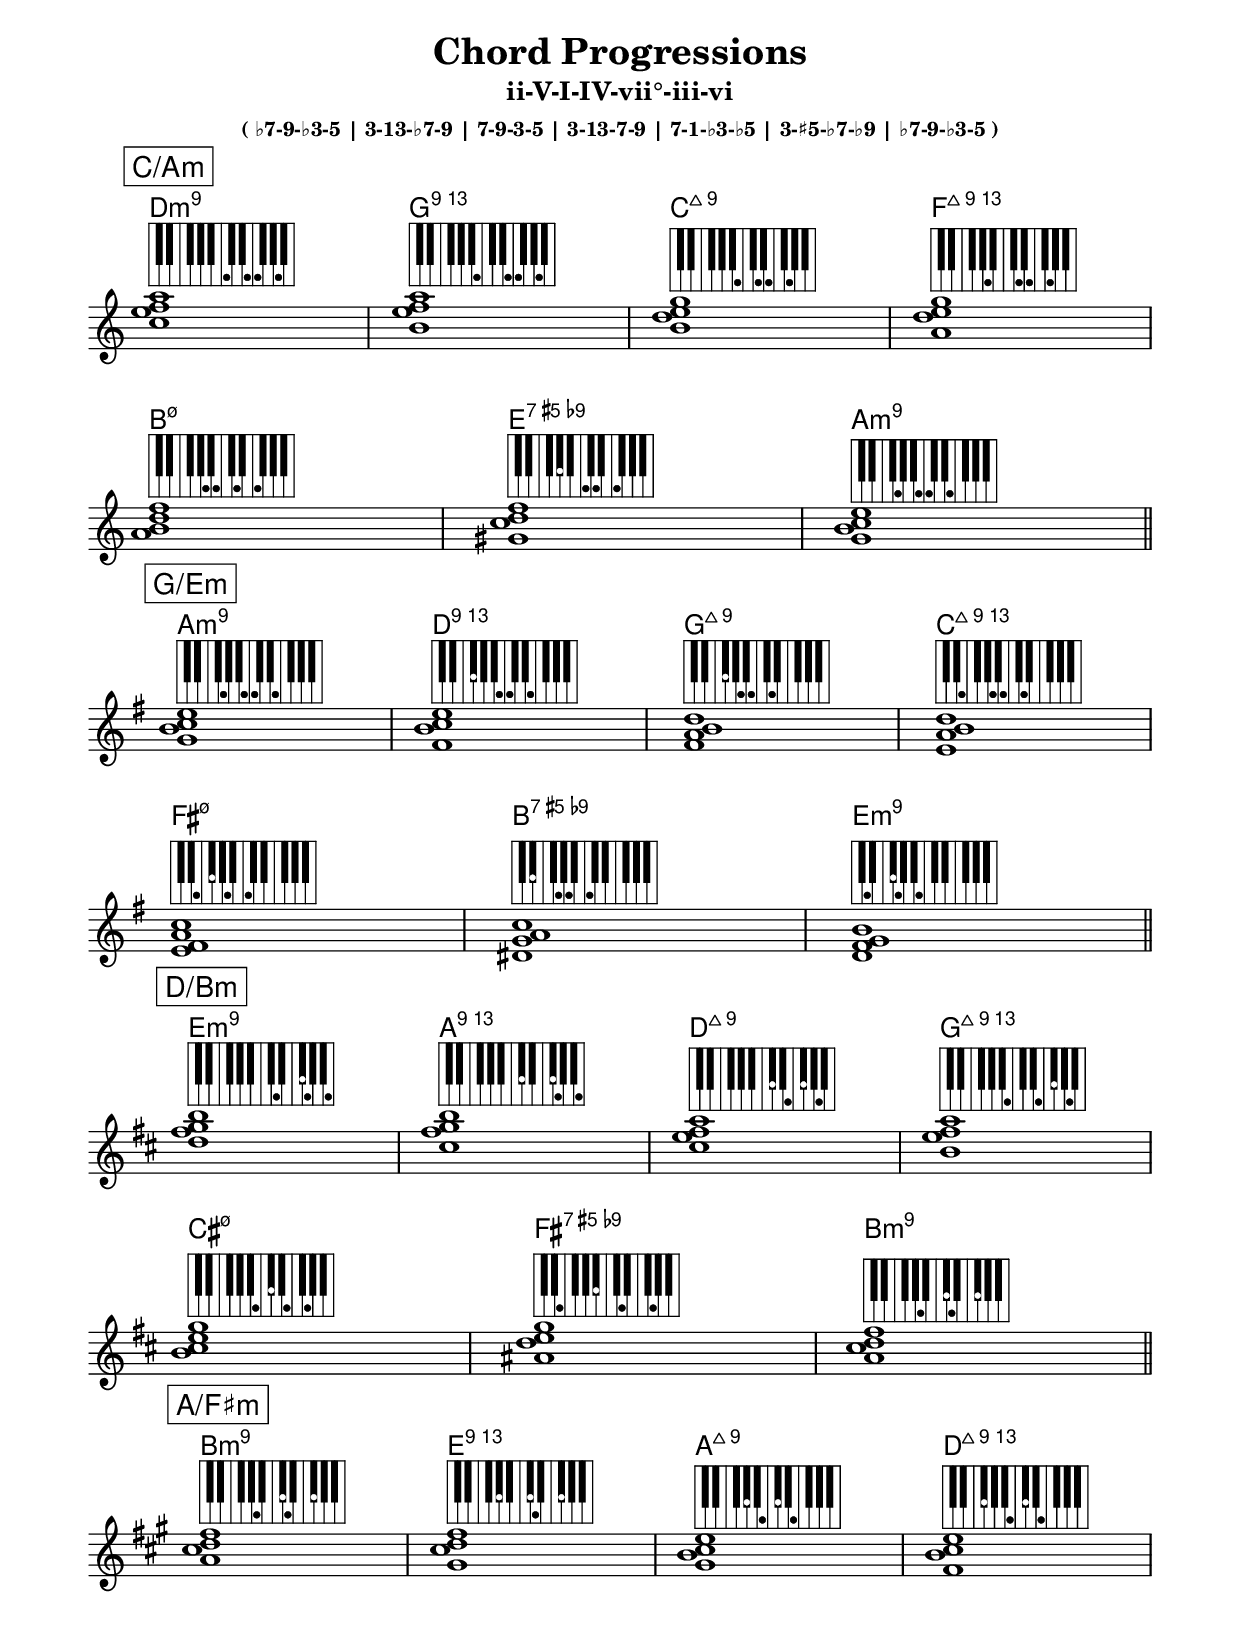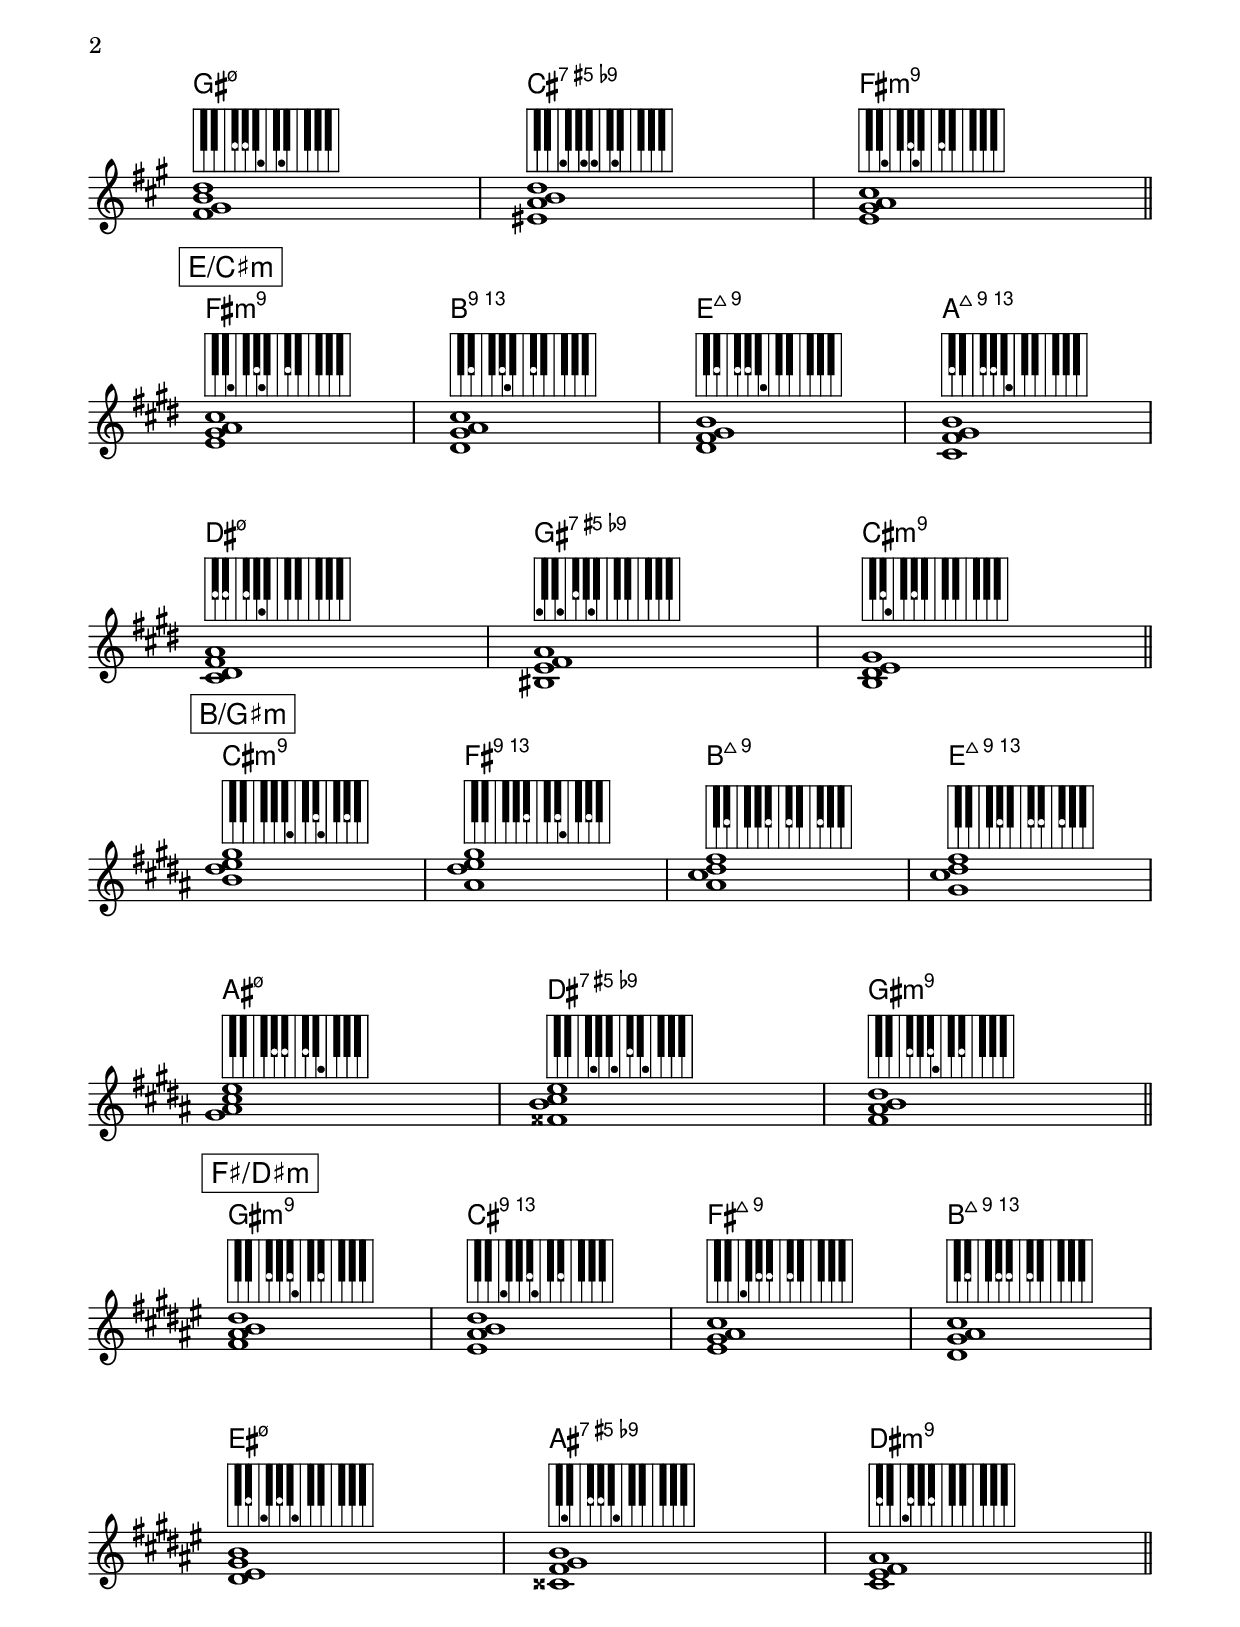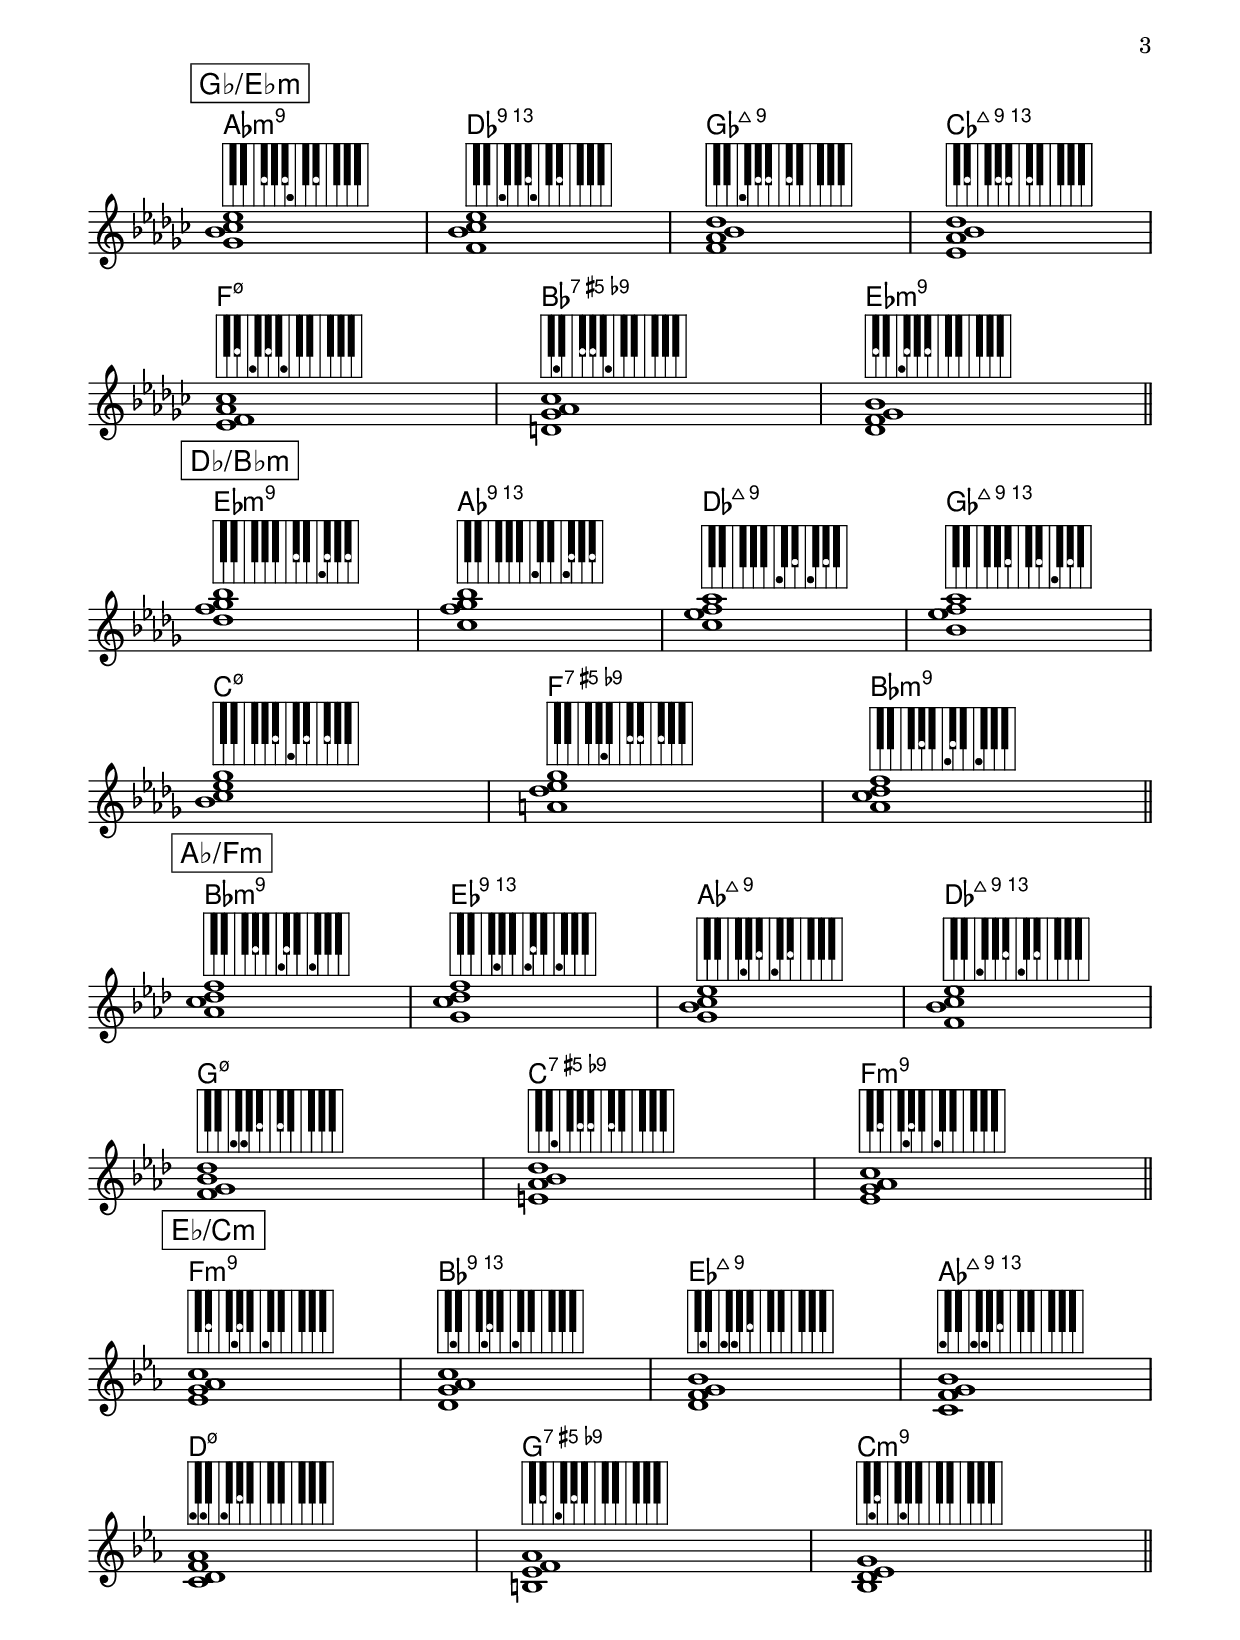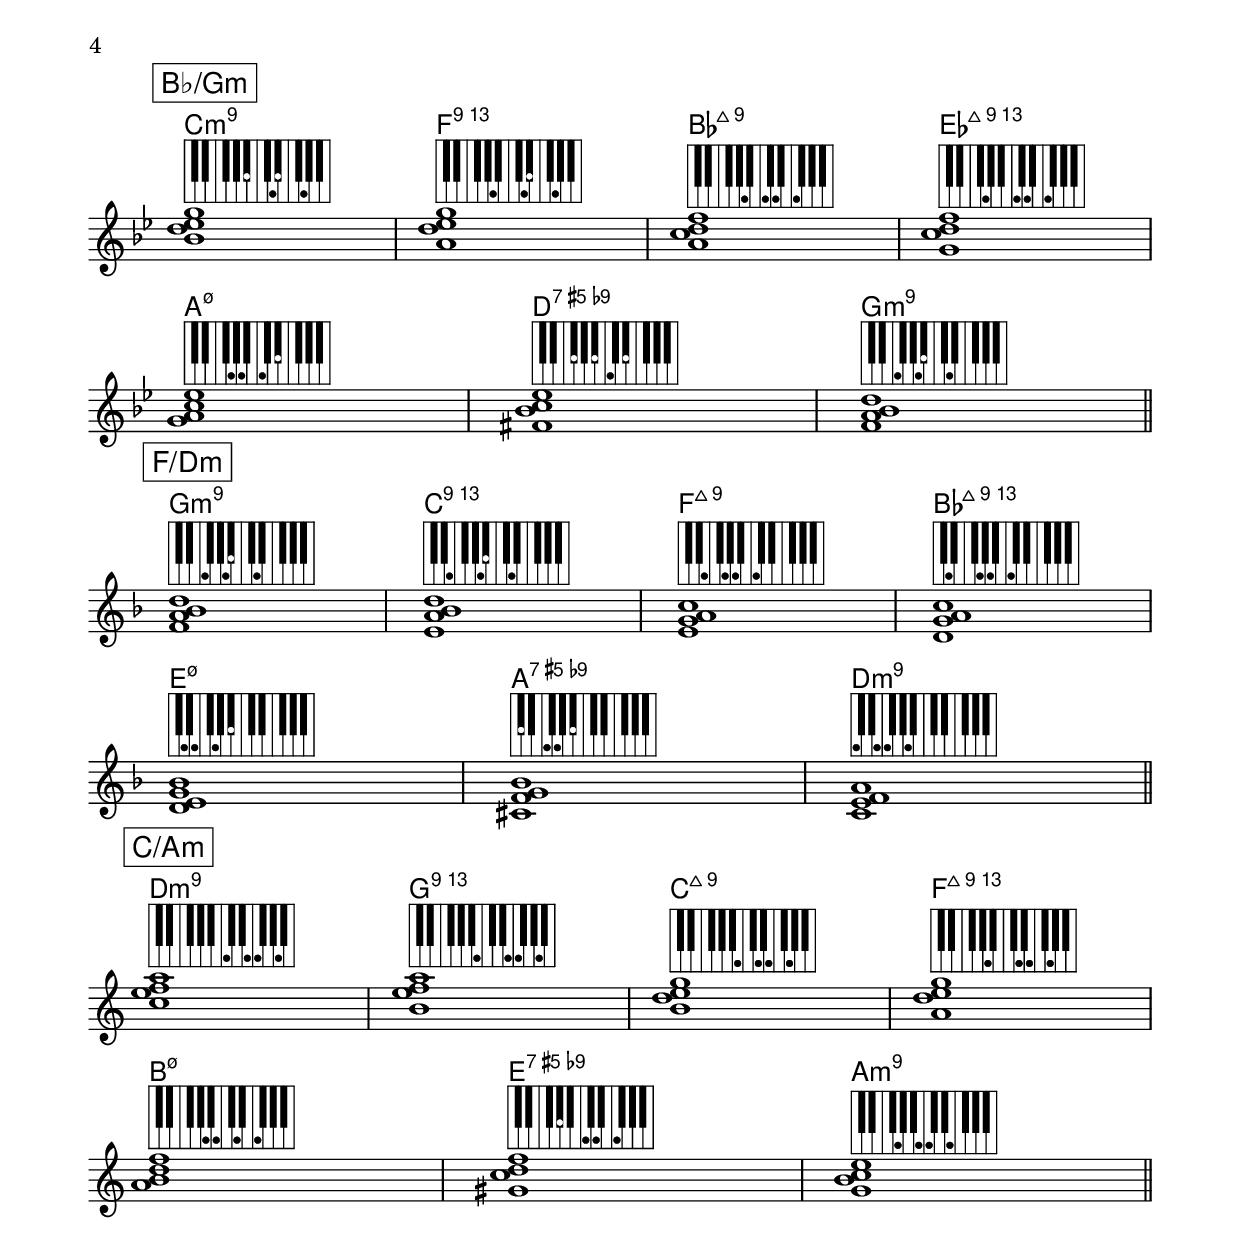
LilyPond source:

\version "2.18.2"

%% http://lsr.di.unimi.it/LSR/Item?id=791
%% see also http://lilypond.org/doc/v2.18/Documentation/snippets/keyboards


#(define KEY-POS-LIST '(       
   (c    .    1) (cis  .  1.5) (des . 1.5) (d    .    2) (dis  .  2.5) (ees  .  2.5) (e   .  3) 
   (f    .    4) (fis  .  4.5) (ges . 4.5) (g    .    5) (gis  .  5.5) (aes  .  5.5) (a   .  6) 
   (ais  .  6.5) (bes  .  6.5) (b   .   7) (c'   .    8) (cis' .  8.5) (des' .  8.5) (d'  .  9) 
   (dis' .  9.5) (ees' .  9.5) (e'  .  10) (f'   .   11) (fis' . 11.5) (ges' . 11.5) (g'  . 12) 
   (gis' . 12.5) (aes' . 12.5) (a'  .  13) (ais' . 13.5) (bes' . 13.5) (b'   .   14) (c'' . 15)))

#(define (black-key? num )
   (member num '(cis  des  dis  ees  fis  ges  gis  aes  ais  bes 
                     cis' des' dis' ees' fis' ges' gis' aes' ais' bes')) )

#(define (key-to-pos key ypos)
  (let ((keypos (assq key KEY-POS-LIST)))
   (if (not keypos)
    (ly:error (_ "keyboard diagram error - unkown note '~a'") key)
    (cons (- (cdr (assq key KEY-POS-LIST)) 0.5) ypos))))

#(define (make-keys l1 width off height fill)
   (if (null? l1) 
       empty-stencil
       (ly:stencil-add 
          (ly:stencil-translate
            (make-line-stencil 0.1 0 0 0 height) 
             (if fill
               (cons (- (car l1) (/ width 2)) off) ;
               (cons (- (car l1) 1)  off)))
          (make-keys (cdr l1) width off height fill))))

#(define (make-keys-black l1 width off height fill)
   (if (null? l1) 
       empty-stencil
       (ly:stencil-add 
          (ly:stencil-translate
            (ly:round-filled-box `(0 . ,width) `(0 . ,height) 0) 
             (if fill
               (cons (- (car l1) (/ width 2)) off) ;
               (cons (- (car l1) 1)  off)))
          (make-keys-black (cdr l1) width off height fill))))

#(define (make-dot key)
  (if (black-key? key)
    (ly:stencil-in-color 
      (ly:stencil-translate (make-circle-stencil  0.27 0 #t) (key-to-pos key 2.5)) 1 1 1)
    (ly:stencil-translate (make-circle-stencil  0.32 0 #t) (key-to-pos key 0.8)) ))

#(define (make-dot-list l1)
   (if (null? l1) 
       empty-stencil
       (ly:stencil-add 
          (make-dot (car l1))
          (make-dot-list (cdr l1)))))

#(define-markup-command (keys layout props arg1) (list?) 
    (ly:stencil-add
      (make-line-stencil 0.1 0 0 14 0)
      (make-line-stencil 0.1 0 6 14 6)
      (make-keys '(1 2 3 4 5 6 7 8 9 10 11 12 13 14 15) 1   0 6 #f)
      (make-keys-black '(1 2   4 5 6   8 9    11 12 13      ) 0.65 2 4 #t)
      (make-dot-list arg1 )))



\header {
  title = "Chord Progressions"
  subtitle = "ii-V-I-IV-vii°-iii-vi"
  subsubtitle = "( ♭7-9-♭3-5 | 3-13-♭7-9 | 7-9-3-5 | 3-13-7-9 | 7-1-♭3-♭5 | 3-♯5-♭7-♭9 | ♭7-9-♭3-5 )"
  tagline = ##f
}

\paper {
  top-margin = 1.5\cm
  bottom-margin = 1.5\cm
  left-margin = 1.5\cm
  right-margin = 1.5\cm
}

global = {
  \set Staff.explicitKeySignatureVisibility = #end-of-line-invisible
  %  \set Staff.printKeyCancellation = ##f  %% Doesn't work when changing to C major or A minor.
  \omit Staff.KeyCancellation
  \override Staff.TimeSignature.stencil = ##f
  \override Staff.KeySignature.break-visibility = ##(#f #f #f)
}


chordNames = \chordmode {
  \global

  \key c \major
  d1:m9
  g:13
  c:maj9
  f:maj13
  \key a \minor
  b:m7.5-
  e:aug9-
  a:m9
  \bar "||"

  \key g \major
  a1:m9
  d:13
  g:maj9
  c:maj13
  \key e \minor
  fis:m7.5-
  b:aug9-
  e:m9
  \bar "||"

  \key d \major
  e1:m9
  a:13
  d:maj9
  g:maj13
  \key b \minor
  cis:m7.5-
  fis:aug9-
  b:m9
  \bar "||"

  \key a \major
  b1:m9
  e:13
  a:maj9
  d:maj13
  \key fis \minor
  gis:m7.5-
  cis:aug9-
  fis:m9
  \bar "||"

  \key e \major
  fis1:m9
  b:13
  e:maj9
  a:maj13
  \key cis \minor
  dis:m7.5-
  gis:aug9-
  cis:m9
  \bar "||"

  \key b \major
  cis1:m9
  fis:13
  b:maj9
  e:maj13
  \key gis \minor
  ais:m7.5-
  dis:aug9-
  gis:m9
  \bar "||"

  \key fis \major
  gis1:m9
  cis:13
  fis:maj9
  b:maj13
  \key dis \minor
  eis:m7.5-
  ais:aug9-
  dis:m9
  \bar "||"

%%%%%%%%

  \key ges \major
  as1:m9
  des:13
  ges:maj9
  ces:maj13
  \key es \minor
  f:m7.5-
  bes:aug9-
  es:m9
  \bar "||"

  \key des \major
  es1:m9
  as:13
  des:maj9
  ges:maj13
  \key bes \minor
  c:m7.5-
  f:aug9-
  bes:m9
  \bar "||"

  \key as \major
  bes1:m9
  es:13
  as:maj9
  des:maj13
  \key f \minor
  g:m7.5-
  c:aug9-
  f:m9
  \bar "||"

  \key es \major
  f1:m9
  bes:13
  es:maj9
  as:maj13
  \key c \minor
  d:m7.5-
  g:aug9-
  c:m9
  \bar "||"

  \key bes \major
  c1:m9
  f:13
  bes:maj9
  es:maj13
  \key g \minor
  a:m7.5-
  d:aug9-
  g:m9
  \bar "||"

  \key f \major
  g1:m9
  c:13
  f:maj9
  bes:maj13
  \key d \minor
  e:m7.5-
  a:aug9-
  d:m9
  \bar "||"

  \key c \major
  d1:m9
  g:13
  c:maj9
  f:maj13
  \key a \minor
  b:m7.5-
  e:aug9-
  a:m9
  \bar "||"

}

melody = \relative c'' {
  \global

  \key c \major
  \mark \markup \box \pad-markup #0.5 \sans "C/Am"
  <c e f a>1^\markup\keys #'(c' e' f' a')
  <b e f a>1^\markup\keys #'(b e' f' a')
  <b d e g>1^\markup\keys #'(b d' e' g')
  <a d e g>1^\markup\keys #'(a d' e' g')
  \break
  \key a \minor
  <a b d f>1^\markup\keys #'(a b d' f')
  <gis c d f>1^\markup\keys #'(gis c' d' f')
  <g b c e>1^\markup\keys #'(g b c' e')
  \break

  \key g \major
  \mark \markup \box \pad-markup #0.5 \sans "G/Em"
  <g b c e>1^\markup\keys #'(g b c' e')
  <fis b c e>1^\markup\keys #'(fis b c' e')
  <fis a b d>1^\markup\keys #'(fis a b d')
  <e a b d>1^\markup\keys #'(e a b d')
  \break
  \key e \minor
  <e fis a c>1^\markup\keys #'(e fis a c')
  <dis g a c>1^\markup\keys #'(dis g a c')
  <d fis g b>1^\markup\keys #'(d fis g b)
  \break

  \key d \major
  \mark \markup \box \pad-markup #0.5 \sans "D/Bm"
  <d' fis g b>1^\markup\keys #'(d' fis' g' b')
  <cis fis g b>1^\markup\keys #'(cis' fis' g' b')
  <cis e fis a>1^\markup\keys #'(cis' e' fis' a')
  <b e fis a>1^\markup\keys #'(b e' fis' a')
  \break
  \key b \minor
  <b cis e g>1^\markup\keys #'(b cis' e' g')
  <ais d e g>1^\markup\keys #'(ais d' e g')
  <a cis d fis>1^\markup\keys #'(a cis' d' fis')
  \break

  %  \pageBreak

  \key a \major
  \mark \markup \box \pad-markup #0.5 \sans "A/F♯m"
  <a cis d fis>1^\markup\keys #'(a cis' d' fis')
  <gis cis d fis>1^\markup\keys #'(gis cis' d' fis')
  <gis b cis e>1^\markup\keys #'(gis b cis' e')
  <fis b cis e>1^\markup\keys #'(fis b cis' e')
  \break
  \key fis \minor
  <fis gis b d>1^\markup\keys #'(fis gis b d')
  <eis a b d>1^\markup\keys #'(f a b d')
  <e gis a cis>1^\markup\keys #'(e gis a cis')
  \break

  \key e \major
  \mark \markup \box \pad-markup #0.5 \sans "E/C♯m"
  <e gis a cis>1^\markup\keys #'(e gis a cis')
  <dis gis a cis>1^\markup\keys #'(dis gis a cis')
  <dis fis gis b>1^\markup\keys #'(dis fis gis b)
  <cis fis gis b>1^\markup\keys #'(cis fis gis b)
  \break
  \key cis \minor
  <cis dis fis a>1^\markup\keys #'(cis dis fis a)
  <bis e fis a>1^\markup\keys #'(c e fis a)
  <b dis e gis>1^\markup\keys #'(dis e gis)
  \break

  \key b \major
  \mark \markup \box \pad-markup #0.5 \sans "B/G♯m"
  <b' dis e gis>1^\markup\keys #'(b dis' e' gis')
  <ais dis e gis>1^\markup\keys #'(ais dis' e' gis')
  <ais cis dis fis>1^\markup\keys #'(ais cis' dis fis')
  <gis cis dis fis>1^\markup\keys #'(gis cis' dis' fis')
  \break
  \key gis \minor
  <gis ais cis e>1^\markup\keys #'(gis ais cis' e')
  <fisis b cis e>1^\markup\keys #'(g b cis' e')
  <fis ais b dis>1^\markup\keys #'(fis ais b dis')
  \break

  %  \pageBreak

  \key fis \major
  \mark \markup \box \pad-markup #0.5 \sans "F♯/D♯m"
  <fis ais b dis>1^\markup\keys #'(fis ais b dis')
  <eis ais b dis>1^\markup\keys #'(f ais b dis')
  <eis gis ais cis>1^\markup\keys #'(f gis ais cis')
  <dis gis ais cis>1^\markup\keys #'(dis gis ais cis')
  \break
  \key dis \minor
  <dis eis gis b>1^\markup\keys #'(dis f gis b)
  <cisis fis gis b>1^\markup\keys #'(d fis gis b)
  <cis eis fis ais>1^\markup\keys #'(cis f fis ais)
  \break

  %  \pageBreak

  \key ges \major
  \mark \markup \box \pad-markup #0.5 \sans "G♭/E♭m"
  <ges' bes ces es>1^\markup\keys #'(ges bes b ees')
  <f bes ces es>1^\markup\keys #'(f bes b ees')
  <f as bes des>1^\markup\keys #'(f aes bes des')
  <es as bes des>1^\markup\keys #'(ees aes bes des')
  \break
  \key es \minor
  <es f as ces>1^\markup\keys #'(ees f aes b)
  <d ges as ces>1^\markup\keys #'(d ges aes b)
  <des f ges bes>1^\markup\keys #'(des f ges bes)
  \break

  \key des \major
  \mark \markup \box \pad-markup #0.5 \sans "D♭/B♭m"
  <des' f ges bes>1^\markup\keys #'(des' f' ges' bes')
  <c f ges bes>1^\markup\keys #'(c' f' ges' bes')
  <c es f as>1^\markup\keys #'(c' ees' f' aes')
  <bes es f as>1^\markup\keys #'(bes ees' f' aes')
  \break
  \key bes \minor
  <bes c es ges>1^\markup\keys #'(bes c' ees' ges')
  <a des es ges>1^\markup\keys #'(a des' ees' ges')
  <as c des f>1^\markup\keys #'(aes c' des' f')
  \break

  \key as \major
  \mark \markup \box \pad-markup #0.5 \sans "A♭/Fm"
  <as c des f>1^\markup\keys #'(aes c' des' f')
  <g c des f>1^\markup\keys #'(g c' des' f')
  <g bes c es>1^\markup\keys #'(g bes c' ees')
  <f bes c es>1^\markup\keys #'(f bes c' ees')
  \break
  \key f \minor
  <f g bes des>1^\markup\keys #'(f g bes des')
  <e as bes des>1^\markup\keys #'(e aes bes des')
  <es g as c>1^\markup\keys #'(ees g aes c')
  \break

  \key es \major
  \mark \markup \box \pad-markup #0.5 \sans "E♭/Cm"
  <es g as c>1^\markup\keys #'(ees g aes c')
  <d g as c>1^\markup\keys #'(d g aes c')
  <d f g bes>1^\markup\keys #'(d f g bes)
  <c f g bes>1^\markup\keys #'(c f g bes)
  \break
  \key c \minor
  <c d f as>1^\markup\keys #'(c d f aes)
  <b es f as>1^\markup\keys #'(ees f aes)
  <bes d es g>1^\markup\keys #'(d ees g)
  \break

  \key bes \major
  \mark \markup \box \pad-markup #0.5 \sans "B♭/Gm"
  <bes' d es g>1^\markup\keys #'(bes d' ees' g')
  <a d es g>1^\markup\keys #'(a d' ees' g')
  <a c d f>1^\markup\keys #'(a c' d' f')
  <g c d f>1^\markup\keys #'(g c' d' f')
  \break
  \key g \minor
  <g a c es>1^\markup\keys #'(g a c' ees')
  <fis bes c es>1^\markup\keys #'(fis bes c' ees')
  <f a bes d>1^\markup\keys #'(f a bes d')
  \break

  \key f \major
  \mark \markup \box \pad-markup #0.5 \sans "F/Dm"
  <f a bes d>1^\markup\keys #'(f a bes d')
  <e a bes d>1^\markup\keys #'(e a bes d')
  <e g a c>1^\markup\keys #'(e g a c')
  <d g a c>1^\markup\keys #'(d g a c')
  \break
  \key d \minor
  <d e g bes>1^\markup\keys #'(d e g bes)
  <cis f g bes>1^\markup\keys #'(cis f g bes)
  <c e f a>1^\markup\keys #'(c e f a)
  \break

  \key c \major
  \mark \markup \box \pad-markup #0.5 \sans "C/Am"
  <c' e f a>1^\markup\keys #'(c' e' f' a')
  <b e f a>1^\markup\keys #'(b e' f' a')
  <b d e g>1^\markup\keys #'(b d' e' g')
  <a d e g>1^\markup\keys #'(a d' e' g')
  \break
  \key a \minor
  <a b d f>1^\markup\keys #'(a b d' f')
  <gis c d f>1^\markup\keys #'(gis c' d' f')
  <g b c e>1^\markup\keys #'(g b c' e')
  \break

}


\score {
  <<
    \new ChordNames \chordNames
    \new Staff { \melody }
  >>
  \layout {
    indent = #0
    \context {
      \Score
      \omit BarNumber
    }
  }
  \midi { }
}
